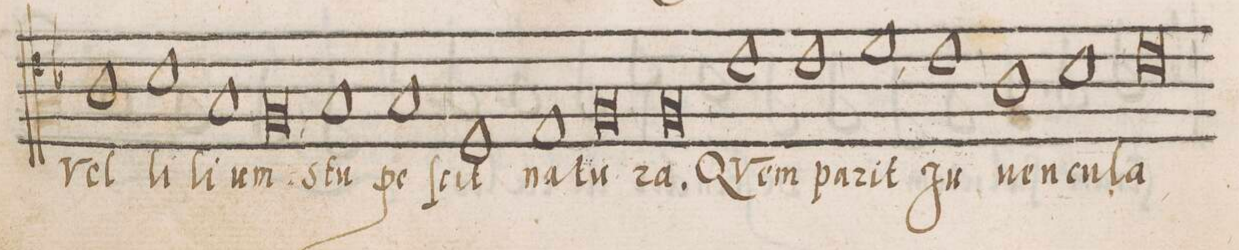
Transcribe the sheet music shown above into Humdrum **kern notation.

**kern	**text
*I"TENOR	*
*clefC4	*
*k[b-]	*
*met()	*
*M2/1	*
1A	Vel
=96-	=96-
1B-	li-
1G	-li-
=97-	=97-
0F	-um
=98-	=98-
1G	stu-
1G	-pe-
=99-	=99-
1D	-ſcit
1E	na-
=100-	=100-
0F	-tu-
=101-	=101-
0F	-ra.
=102-	=102-
1c	QVem
1c	pa-
=103-	=103-
1d	-rit
1c	Ju-
=104-	=104-
1A	-uen-
1B-	-cu-
=105-	=105-
0c	-la
=106-	=106-
*-	*-
